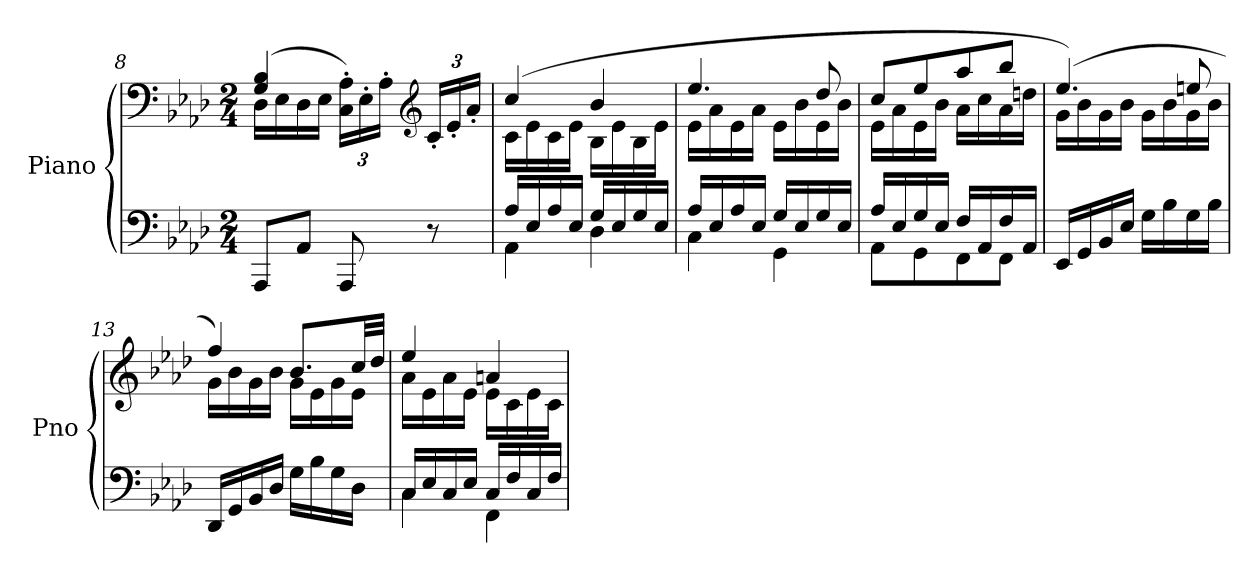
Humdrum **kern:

**kern	**kern
*part1	*part1
*staff2	*staff1
*I"Piano	*
*I'Pno	*
*clefF4	*clefF4
*k[b-e-a-d-]	*k[b-e-a-d-]
*A-:	*A-:
*M2/4	*M2/4
=8	=8
*	*^
8AAA-/L	(4G/ 4B-/	16D-\LL
.	.	16E-\
8AA-/J	.	16D-\
.	.	16E-\JJ
*	*Xbrackettup	*
8AAA-/	24C\' 24A-\'LL)	4ryy
.	24E-'\	.
.	24A-'\JJ	.
*	*clefG2	*
8r	24c'/LL	.
.	24e-'/	.
.	24a-'/JJ	.
!!LO:LB:g=z	!!
=9	=9	=9
*^	*	*
16A-/LL	4AA-\	(4cc/	16c\LL
16E-/	.	.	16e-\
16A-/	.	.	16c\
16E-/JJ	.	.	16e-\JJ
16G/LL	4D-\	4b-/	16B-\LL
16E-/	.	.	16e-\
16G/	.	.	16B-\
16E-/JJ	.	.	16e-\JJ
=10	=10	=10	=10
16A-/LL	4C\	4.ee-/	16e-\LL
16E-/	.	.	16a-\
16A-/	.	.	16e-\
16E-/JJ	.	.	16a-\JJ
16G/LL	4GG\	.	16e-\LL
16E-/	.	.	16b-\
16G/	.	8dd-/	16e-\
16E-/JJ	.	.	16b-\JJ
=11	=11	=11	=11
16A-/LL	8AA-\L	8cc/L	16e-\LL
16E-/	.	.	16a-\
16G/	8GG\	8ee-/	16e-\
16E-/JJ	.	.	16b-\JJ
16F/LL	8FF\	8aa-/	16a-\LL
16AA-/	.	.	16cc\
16F/	8FF\J	8bb-/J	16a-\
16AA-/JJ	.	.	16ddn\JJ
*v	*v	*	*
=12	=12	=12
16EE-/LL	(4.ee-/)	16g\LL
16GG/	.	16b-\
16BB-/	.	16g\
16E-/JJ	.	16b-\JJ
16G\LL	.	16g\LL
16B-\	.	16b-\
16G\	8een/	16g\
16B-\JJ	.	16b-\JJ
!!LO:LB:g=z	!!
=13	=13	=13
16DD-/LL	4ff/)	16g\LL
16GG/	.	16b-\
16BB-/	.	16g\
16D-/JJ	.	16b-\JJ
16G\LL	8.b-/L	16g\LL
16B-\	.	16e-\
16G\	.	16g\
16D-\JJ	32cc/LL	16e-\JJ
.	32dd-/JJJ	.
=14	=14	=14
*^	*	*
16C/LL	4C\	4ee-/	16a-\LL
16E-/	.	.	16e-\
16C/	.	.	16a-\
16E-/JJ	.	.	16e-\JJ
16C/LL	4FF\	4an/	16e-\LL
16F/	.	.	16c\
16C/	.	.	16e-\
16F/JJ	.	.	16c\JJ
*v	*v	*	*
*	*v	*v
=	=
*-	*-
